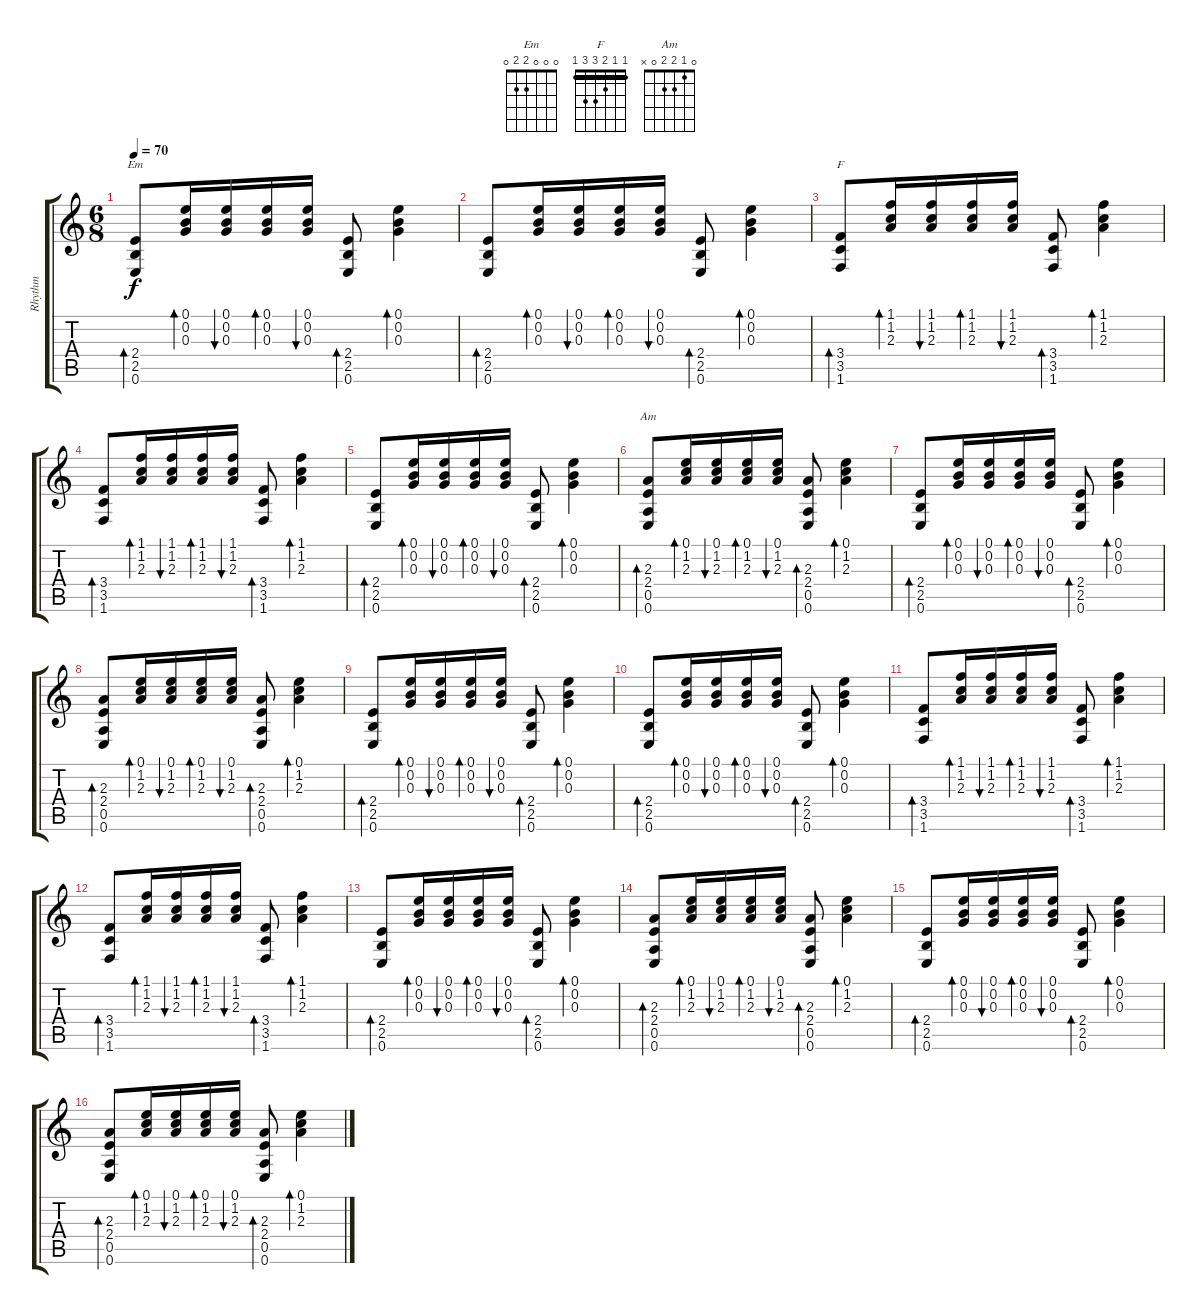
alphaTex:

\track ("Rhythm" "Rhythm") {instrument acousticguitarnylon}
\staff {score tabs}
\tuning (E4 B3 G3 D3 A2 E2) {hide}
\chord ("Em" 0 0 0 2 2 0)
\chord ("F" 1 1 2 3 3 1) {barre 1}
\chord ("Am" 0 1 2 2 0 x)
\ts (6 8)
\tempo 70
\clef g2
\ks c
(2.4 2.5 0.6).8{bd 30 ch "Em" dy f} (0.1 0.2 0.3).16{bd 30} (0.1 0.2 0.3).16{bu 30} (0.1 0.2 0.3).16{bd 30} (0.1 0.2 0.3).16{bu 30} (2.4 2.5 0.6).8{bd 30} (0.1 0.2 0.3).4{bd 30} |
(2.4 2.5 0.6).8{bd 30} (0.1 0.2 0.3).16{bd 30} (0.1 0.2 0.3).16{bu 30} (0.1 0.2 0.3).16{bd 30} (0.1 0.2 0.3).16{bu 30} (2.4 2.5 0.6).8{bd 30} (0.1 0.2 0.3).4{bd 30} |
(3.4 3.5 1.6).8{bd 30 ch "F"} (1.1 1.2 2.3).16{bd 30} (1.1 1.2 2.3).16{bu 30} (1.1 1.2 2.3).16{bd 30} (1.1 1.2 2.3).16{bu 30} (3.4 3.5 1.6).8{bd 30} (1.1 1.2 2.3).4{bd 30} |
(3.4 3.5 1.6).8{bd 30} (1.1 1.2 2.3).16{bd 30} (1.1 1.2 2.3).16{bu 30} (1.1 1.2 2.3).16{bd 30} (1.1 1.2 2.3).16{bu 30} (3.4 3.5 1.6).8{bd 30} (1.1 1.2 2.3).4{bd 30} |
(2.4 2.5 0.6).8{bd 30} (0.1 0.2 0.3).16{bd 30} (0.1 0.2 0.3).16{bu 30} (0.1 0.2 0.3).16{bd 30} (0.1 0.2 0.3).16{bu 30} (2.4 2.5 0.6).8{bd 30} (0.1 0.2 0.3).4{bd 30} |
(2.3 2.4 0.5 0.6).8{bd 30 ch "Am"} (0.1 1.2 2.3).16{bd 30} (0.1 1.2 2.3).16{bu 30} (0.1 1.2 2.3).16{bd 30} (0.1 1.2 2.3).16{bu 30} (2.3 2.4 0.5 0.6).8{bd 30} (0.1 1.2 2.3).4{bd 30} |
(2.4 2.5 0.6).8{bd 30} (0.1 0.2 0.3).16{bd 30} (0.1 0.2 0.3).16{bu 30} (0.1 0.2 0.3).16{bd 30} (0.1 0.2 0.3).16{bu 30} (2.4 2.5 0.6).8{bd 30} (0.1 0.2 0.3).4{bd 30} |
(2.3 2.4 0.5 0.6).8{bd 30} (0.1 1.2 2.3).16{bd 30} (0.1 1.2 2.3).16{bu 30} (0.1 1.2 2.3).16{bd 30} (0.1 1.2 2.3).16{bu 30} (2.3 2.4 0.5 0.6).8{bd 30} (0.1 1.2 2.3).4{bd 30} |
(2.4 2.5 0.6).8{bd 30} (0.1 0.2 0.3).16{bd 30} (0.1 0.2 0.3).16{bu 30} (0.1 0.2 0.3).16{bd 30} (0.1 0.2 0.3).16{bu 30} (2.4 2.5 0.6).8{bd 30} (0.1 0.2 0.3).4{bd 30} |
(2.4 2.5 0.6).8{bd 30} (0.1 0.2 0.3).16{bd 30} (0.1 0.2 0.3).16{bu 30} (0.1 0.2 0.3).16{bd 30} (0.1 0.2 0.3).16{bu 30} (2.4 2.5 0.6).8{bd 30} (0.1 0.2 0.3).4{bd 30} |
(3.4 3.5 1.6).8{bd 30} (1.1 1.2 2.3).16{bd 30} (1.1 1.2 2.3).16{bu 30} (1.1 1.2 2.3).16{bd 30} (1.1 1.2 2.3).16{bu 30} (3.4 3.5 1.6).8{bd 30} (1.1 1.2 2.3).4{bd 30} |
(3.4 3.5 1.6).8{bd 30} (1.1 1.2 2.3).16{bd 30} (1.1 1.2 2.3).16{bu 30} (1.1 1.2 2.3).16{bd 30} (1.1 1.2 2.3).16{bu 30} (3.4 3.5 1.6).8{bd 30} (1.1 1.2 2.3).4{bd 30} |
(2.4 2.5 0.6).8{bd 30} (0.1 0.2 0.3).16{bd 30} (0.1 0.2 0.3).16{bu 30} (0.1 0.2 0.3).16{bd 30} (0.1 0.2 0.3).16{bu 30} (2.4 2.5 0.6).8{bd 30} (0.1 0.2 0.3).4{bd 30} |
(2.3 2.4 0.5 0.6).8{bd 30} (0.1 1.2 2.3).16{bd 30} (0.1 1.2 2.3).16{bu 30} (0.1 1.2 2.3).16{bd 30} (0.1 1.2 2.3).16{bu 30} (2.3 2.4 0.5 0.6).8{bd 30} (0.1 1.2 2.3).4{bd 30} |
(2.4 2.5 0.6).8{bd 30} (0.1 0.2 0.3).16{bd 30} (0.1 0.2 0.3).16{bu 30} (0.1 0.2 0.3).16{bd 30} (0.1 0.2 0.3).16{bu 30} (2.4 2.5 0.6).8{bd 30} (0.1 0.2 0.3).4{bd 30} |
(2.3 2.4 0.5 0.6).8{bd 30} (0.1 1.2 2.3).16{bd 30} (0.1 1.2 2.3).16{bu 30} (0.1 1.2 2.3).16{bd 30} (0.1 1.2 2.3).16{bu 30} (2.3 2.4 0.5 0.6).8{bd 30} (0.1 1.2 2.3).4{bd 30}
